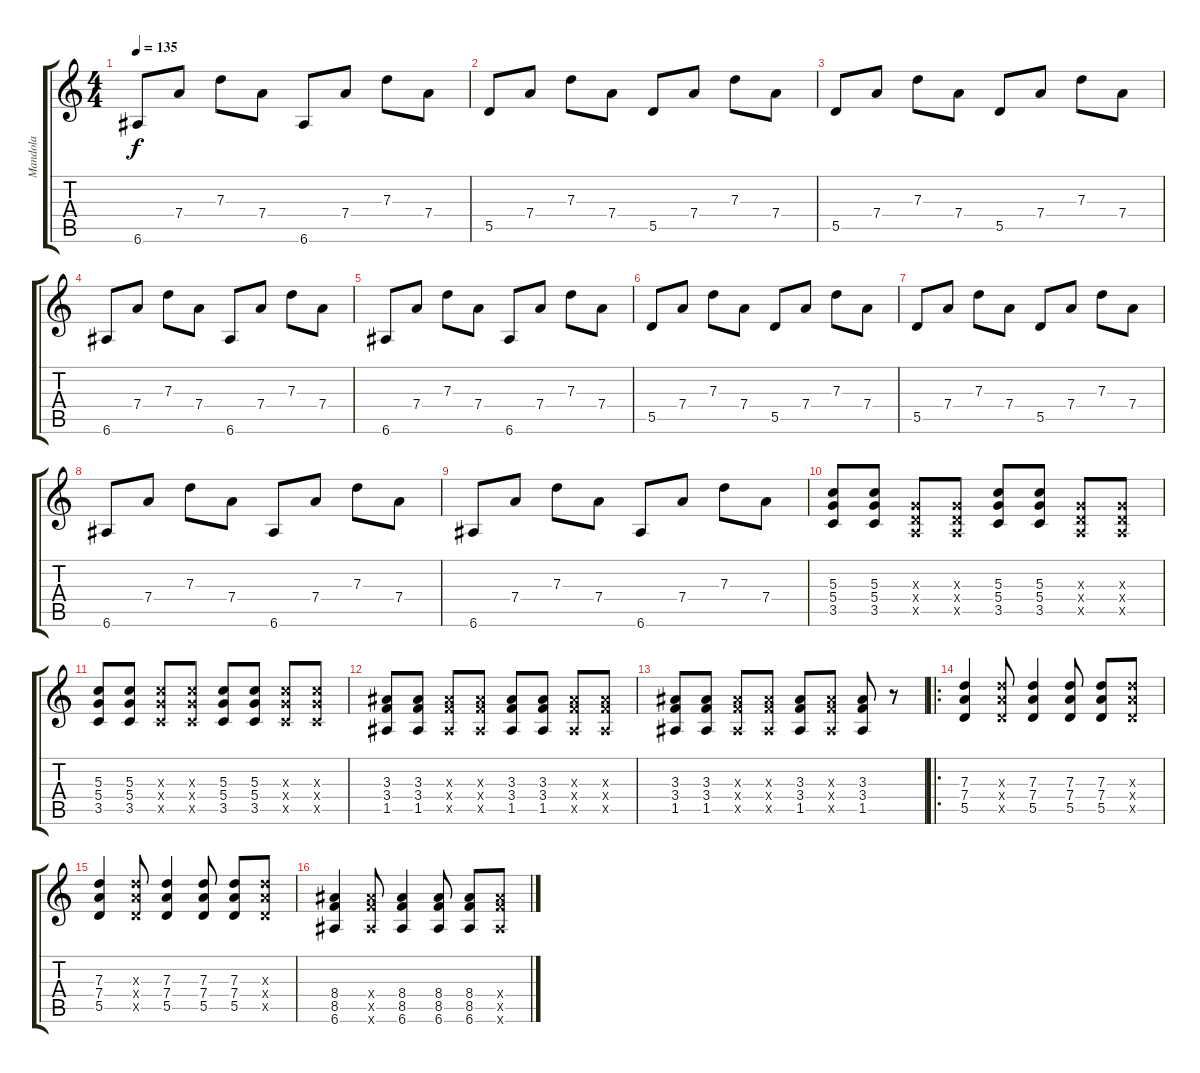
\track ("Mandola" "Mandola") {instrument acousticguitarnylon}
\staff {score tabs}
\tuning (E4 B3 G3 D3 A2 E2) {hide}
\ts (4 4)
\tempo 135
\clef g2
\ks c
6.6.8{dy f} 7.4.8 7.3.8 7.4.8 6.6.8 7.4.8 7.3.8 7.4.8 |
5.5.8{volume 8} 7.4.8 7.3.8 7.4.8 5.5.8 7.4.8 7.3.8 7.4.8 |
5.5.8 7.4.8 7.3.8 7.4.8 5.5.8 7.4.8 7.3.8 7.4.8 |
6.6.8 7.4.8 7.3.8 7.4.8 6.6.8 7.4.8 7.3.8 7.4.8 |
6.6.8 7.4.8 7.3.8 7.4.8 6.6.8 7.4.8 7.3.8 7.4.8 |
5.5.8{volume 8} 7.4.8 7.3.8 7.4.8 5.5.8 7.4.8 7.3.8 7.4.8 |
5.5.8 7.4.8 7.3.8 7.4.8 5.5.8 7.4.8 7.3.8 7.4.8 |
6.6.8 7.4.8 7.3.8 7.4.8 6.6.8 7.4.8 7.3.8 7.4.8 |
6.6.8 7.4.8 7.3.8 7.4.8 6.6.8 7.4.8 7.3.8 7.4.8 |
(5.3 5.4 3.5).8 (5.3 5.4 3.5).8 (0.3{x} 0.4{x} 0.5{x}).8 (0.3{x} 0.4{x} 0.5{x}).8 (5.3 5.4 3.5).8 (5.3 5.4 3.5).8 (0.3{x} 0.4{x} 0.5{x}).8 (0.3{x} 0.4{x} 0.5{x}).8 |
(5.3 5.4 3.5).8 (5.3 5.4 3.5).8 (5.3{x} 5.4{x} 3.5{x}).8 (5.3{x} 5.4{x} 3.5{x}).8 (5.3 5.4 3.5).8 (5.3 5.4 3.5).8 (5.3{x} 5.4{x} 3.5{x}).8 (5.3{x} 5.4{x} 3.5{x}).8 |
(3.3 3.4 1.5).8 (3.3 3.4 1.5).8 (3.3{x} 3.4{x} 1.5{x}).8 (3.3{x} 3.4{x} 1.5{x}).8 (3.3 3.4 1.5).8 (3.3 3.4 1.5).8 (3.3{x} 3.4{x} 1.5{x}).8 (3.3{x} 3.4{x} 1.5{x}).8 |
(3.3 3.4 1.5).8 (3.3 3.4 1.5).8 (3.3{x} 3.4{x} 1.5{x}).8 (3.3{x} 3.4{x} 1.5{x}).8 (3.3 3.4 1.5).8 (3.3{x} 3.4{x} 1.5{x}).8 (3.3 3.4 1.5).8 r.8 |
\ro
(7.3 7.4 5.5).4 (7.3{x} 7.4{x} 5.5{x}).8 (7.3 7.4 5.5).4 (7.3 7.4 5.5).8 (7.3 7.4 5.5).8 (7.3{x} 7.4{x} 5.5{x}).8 |
(7.3 7.4 5.5).4 (7.3{x} 7.4{x} 5.5{x}).8 (7.3 7.4 5.5).4 (7.3 7.4 5.5).8 (7.3 7.4 5.5).8 (7.3{x} 7.4{x} 5.5{x}).8 |
(8.4 8.5 6.6).4 (8.4{x} 8.5{x} 6.6{x}).8 (8.4 8.5 6.6).4 (8.4 8.5 6.6).8 (8.4 8.5 6.6).8 (8.4{x} 8.5{x} 6.6{x}).8
